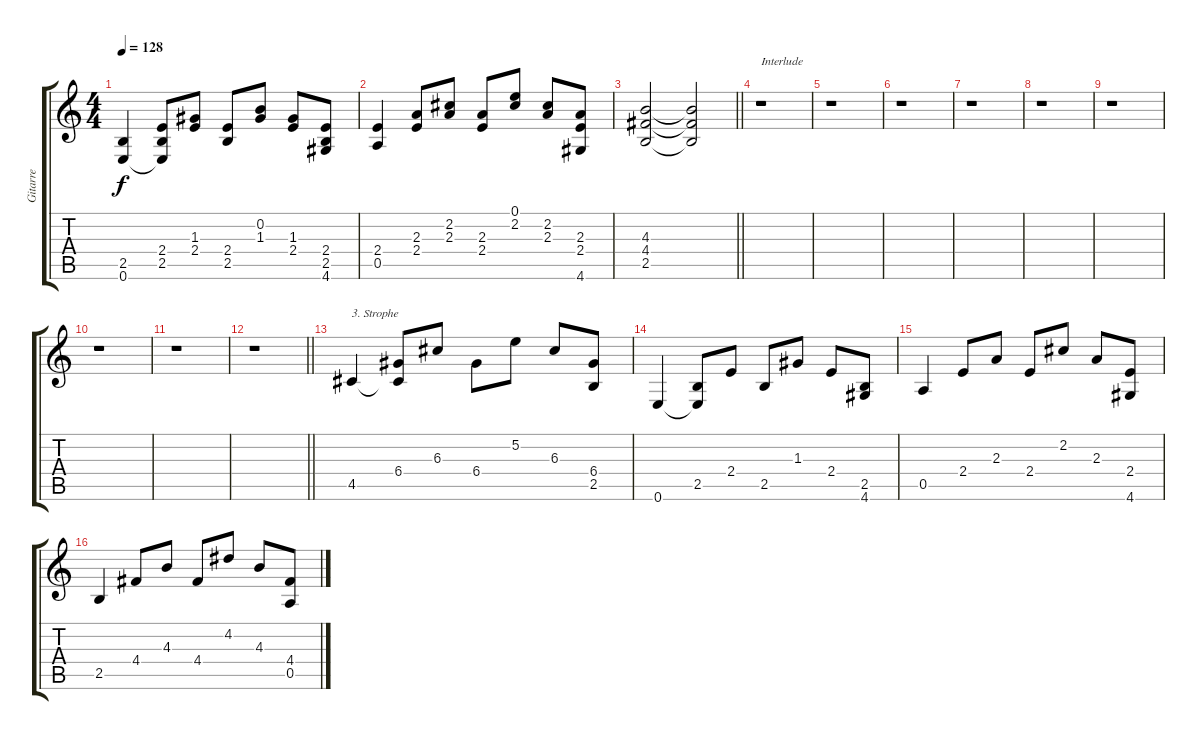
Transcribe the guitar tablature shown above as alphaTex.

\track ("Gitarre" "Gitarre") {instrument acousticguitarnylon}
\staff {score tabs}
\tuning (E4 B3 G3 D3 A2 E2) {hide}
\ts (4 4)
\tempo 128
\clef g2
\ks c
(2.5 0.6).4{dy f} (2.4 2.5 0.6{t}).8 (1.3 2.4).8 (2.4 2.5).8 (0.2 1.3).8 (1.3 2.4).8 (2.4 2.5 4.6).8 |
(2.4 0.5).4 (2.3 2.4).8 (2.2 2.3).8 (2.3 2.4).8 (0.1 2.2).8 (2.2 2.3).8 (2.3 2.4 4.6).8 |
\barLineRight lightlight
(4.3 4.4 2.5).2 (4.3{t} 4.4{t} 2.5{t}).2 |
r.1{txt "Interlude"} |
r.1 |
r.1 |
r.1 |
r.1 |
r.1 |
r.1 |
r.1 |
\barLineRight lightlight
r.1 |
4.5.4{txt "3. Strophe"} (6.4 4.5{t}).8 6.3.8 6.4.8 5.2.8 6.3.8 (6.4 2.5).8 |
0.6.4 (2.5 0.6{t}).8 2.4.8 2.5.8 1.3.8 2.4.8 (2.5 4.6).8 |
0.5.4 2.4.8 2.3.8 2.4.8 2.2.8 2.3.8 (2.4 4.6).8 |
2.5.4 4.4.8 4.3.8 4.4.8 4.2.8 4.3.8 (4.4 0.5).8
